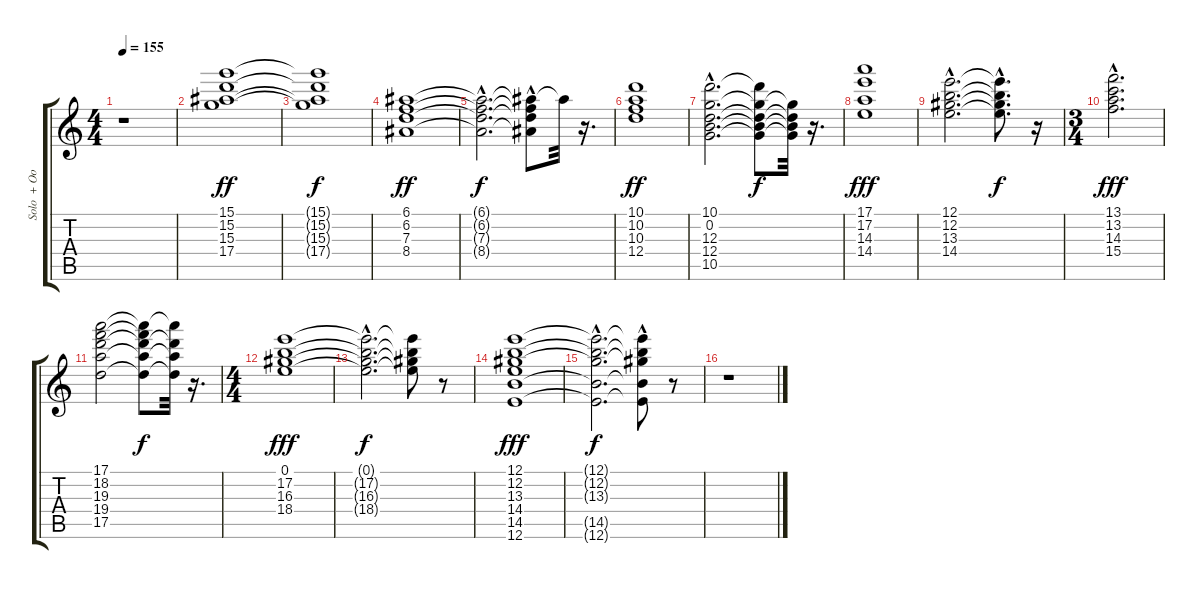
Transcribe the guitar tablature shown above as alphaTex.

\track ("Solo  + Oohs +Strings       " "Solo  + Oo") {instrument overdrivenguitar}
\staff {score tabs}
\tuning (E4 B3 G3 D3 A2 E2) {hide}
\ts (4 4)
\tempo 155
\clef g2
\ks c
r.1{dy fff} |
(15.1 15.2 15.3 17.4).1{dy ff volume 8 instrument stringensemble1} |
(15.1{t} 15.2{t} 15.3{t} 17.4{t}).1{dy f} |
(6.1 6.2 7.3 8.4).1{dy ff} |
(6.1{hac t} 6.2{hac t} 7.3{hac t} 8.4{hac t}).2{d dy f} (6.1{t} 6.2{t} 7.3{hac t} 8.4{t}).8 6.1{t}.32 r.16{d} |
(10.1 10.2 10.3 12.4).1{dy ff} |
(10.1{hac} 0.2{hac} 12.3{hac} 12.4{hac} 10.5{hac}).2{d} (10.1{t} 0.2{t} 12.3{t} 12.4{t} 10.5{t}).8{dy f} (0.2{t} 12.3{t} 12.4{t} 10.5{t}).32 r.16{d} |
(17.1 17.2 14.3 14.4).1{dy fff} |
(12.1{hac} 12.2{hac} 13.3{hac} 14.4{hac}).2{d} (12.1{hac t} 12.2{hac t} 13.3{hac t} 14.4{hac t}).8{d dy f} r.16 |
\ts (3 4)
(13.1{hac} 13.2{hac} 14.3{hac} 15.4{hac}).2{d dy fff} |
(17.1 18.2 19.3 19.4 17.5).2 (17.1{t} 18.2{t} 19.3{t} 19.4{t} 17.5{t}).8{dy f} (17.1{t} 19.3{t} 19.4{t} 17.5{t}).32 r.16{d} |
\ts (4 4)
(0.1 17.2 16.3 18.4).1{dy fff} |
(0.1{hac t} 17.2{hac t} 16.3{hac t} 18.4{hac t}).2{d dy f} (0.1{t} 17.2{t} 16.3{t} 18.4{t}).8 r.8 |
(12.1 12.2 13.3 14.4 14.5 12.6).1{dy fff} |
(12.1{hac t} 12.2{hac t} 13.3{hac t} 14.5{hac t} 12.6{hac t}).2{d dy f} (12.1{t} 12.2{t} 13.3{hac t} 14.5{t} 12.6{t}).8 r.8 |
r.1
